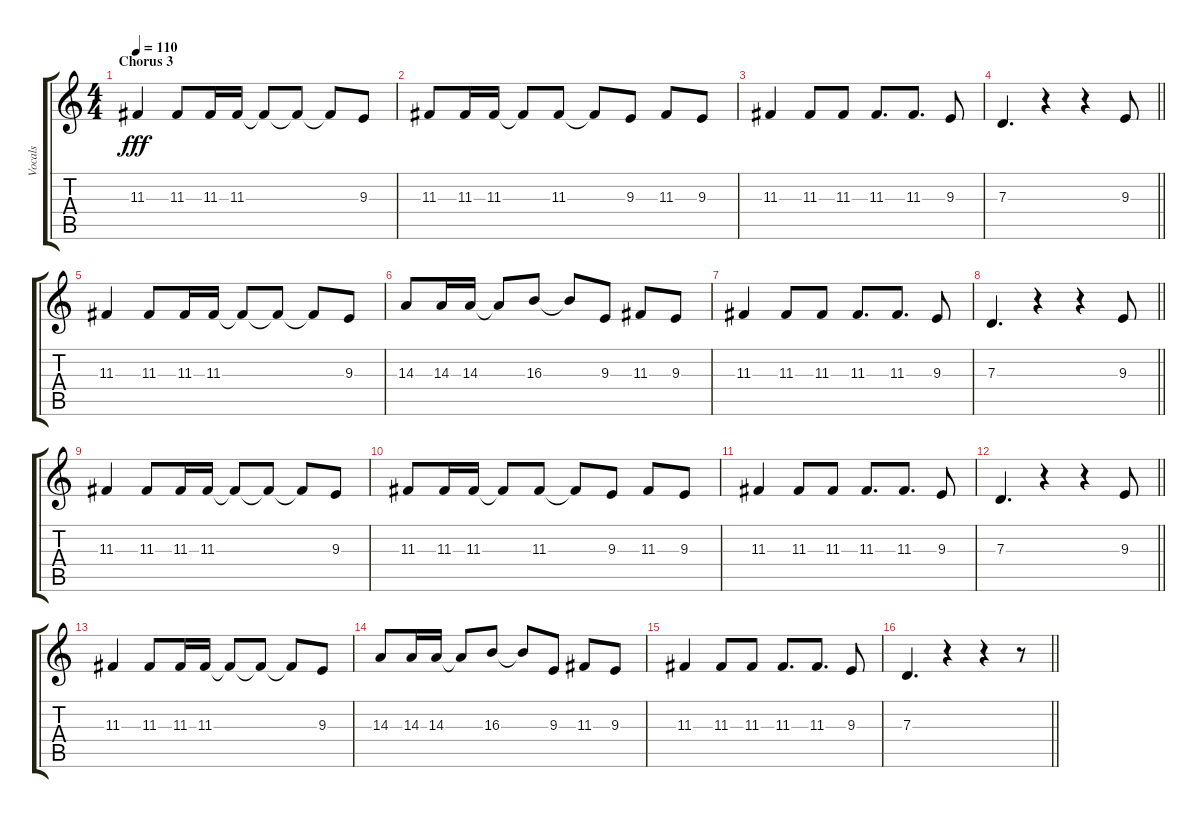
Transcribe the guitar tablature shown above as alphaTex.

\track ("Vocals" "Vocals") {instrument bassoon}
\staff {score tabs}
\tuning (E4 B3 G3 D3 A2 E2) {hide}
\ts (4 4)
\section ("" "Chorus 3")
\tempo 110
\clef g2
\ks c
11.3.4{dy fff} 11.3.8 11.3.16 11.3.16 11.3{t}.8 11.3{t}.8 11.3{t}.8 9.3.8 |
11.3.8 11.3.16 11.3.16 11.3{t}.8 11.3.8 11.3{t}.8 9.3.8 11.3.8 9.3.8 |
11.3.4 11.3.8 11.3.8 11.3.8{d} 11.3.8{d} 9.3.8 |
\barLineRight lightlight
7.3.4{d} r.4 r.4 9.3.8 |
11.3.4 11.3.8 11.3.16 11.3.16 11.3{t}.8 11.3{t}.8 11.3{t}.8 9.3.8 |
14.3.8 14.3.16 14.3.16 14.3{t}.8 16.3.8 16.3{t}.8 9.3.8 11.3.8 9.3.8 |
11.3.4 11.3.8 11.3.8 11.3.8{d} 11.3.8{d} 9.3.8 |
\barLineRight lightlight
7.3.4{d} r.4 r.4 9.3.8 |
11.3.4 11.3.8 11.3.16 11.3.16 11.3{t}.8 11.3{t}.8 11.3{t}.8 9.3.8 |
11.3.8 11.3.16 11.3.16 11.3{t}.8 11.3.8 11.3{t}.8 9.3.8 11.3.8 9.3.8 |
11.3.4 11.3.8 11.3.8 11.3.8{d} 11.3.8{d} 9.3.8 |
\barLineRight lightlight
7.3.4{d} r.4 r.4 9.3.8 |
11.3.4 11.3.8 11.3.16 11.3.16 11.3{t}.8 11.3{t}.8 11.3{t}.8 9.3.8 |
14.3.8 14.3.16 14.3.16 14.3{t}.8 16.3.8 16.3{t}.8 9.3.8 11.3.8 9.3.8 |
11.3.4 11.3.8 11.3.8 11.3.8{d} 11.3.8{d} 9.3.8 |
\barLineRight lightlight
7.3.4{d} r.4 r.4 r.8
